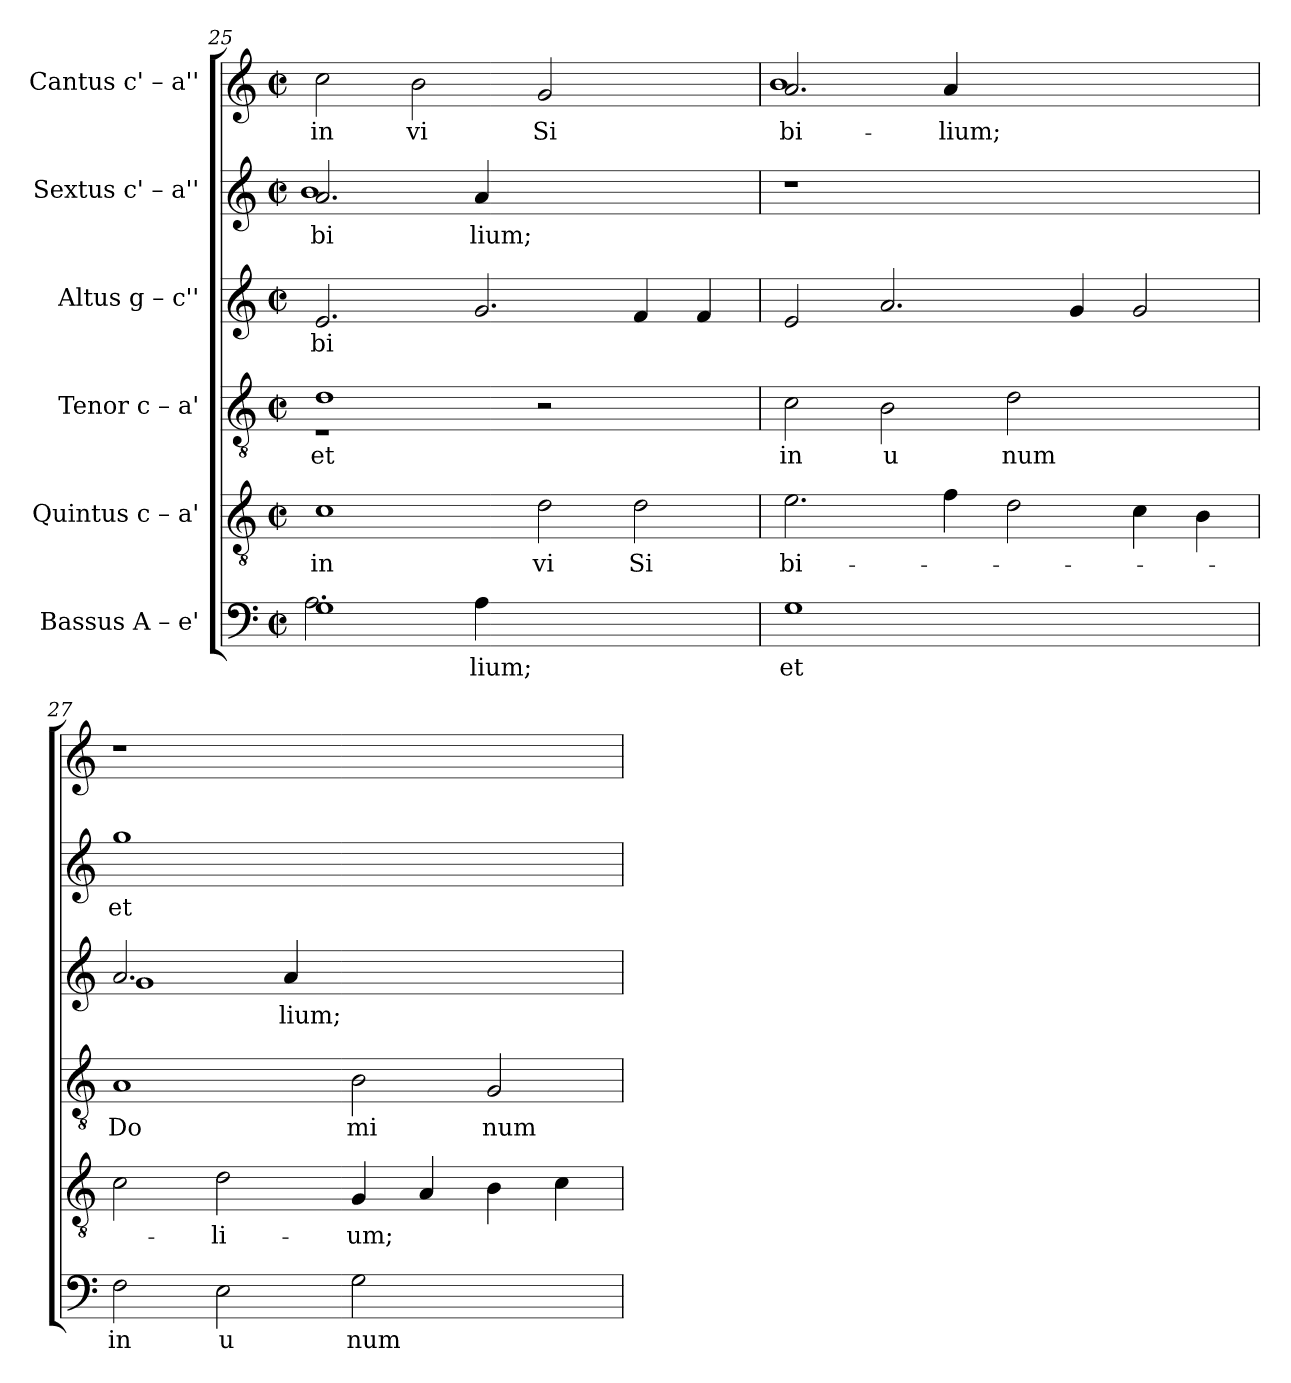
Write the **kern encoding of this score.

**kern	**text	**kern	**text	**kern	**text	**kern	**text	**kern	**text	**kern	**text
*part6	*part6	*part5	*part5	*part4	*part4	*part3	*part3	*part2	*part2	*part1	*part1
*staff6	*staff6	*staff5	*staff5	*staff4	*staff4	*staff3	*staff3	*staff2	*staff2	*staff1	*staff1
*I"Bassus  A – e'	*	*I"Quintus  c – a'	*	*I"Tenor  c – a'	*	*I"Altus  g – c''	*	*I"Sextus  c' – a''	*	*I"Cantus  c' – a''	*
*clefF4	*	*clefGv2	*	*clefGv2	*	*clefG2	*	*clefG2	*	*clefG2	*
*M2/2	*	*M2/2	*	*M2/2	*	*M2/2	*	*M2/2	*	*M2/2	*
*met(c|)	*	*met(c|)	*	*met(c|)	*	*met(c|)	*	*met(c|)	*	*met(c|)	*
=25	=25	=25	=25	=25	=25	=25	=25	=25	=25	=25	=25
*^	*	*	*	*	*	*	*	*	*	*	*
!	!	!	!	!LO:LY:b:cj	!	!LO:LY:b:cj	!	!LO:LY:b:cj	!	!LO:LY:b:cj	!	!LO:LY:b:cj
*	*	*	*	*	*^	*	*	*	*^	*	*	*
1G	2.A\	.	1c	in	1d	1r	et	2.e/	bi	2.a/	1b	bi	2cc\	in
!	!	!	!	!	!	!	!	!	!	!	!	!	!	!LO:LY:b:cj
.	.	.	.	.	.	.	.	.	.	.	.	.	2b\	vi
!	!	!LO:LY:b	!	!	!	!	!	!	!	!	!	!LO:LY:b	!	!
.	4A\	-lium;	.	.	.	.	.	2.g/	.	4a/	.	lium;	.	.
!	!	!	!	!LO:LY:b:cj	!	!	!	!	!	!	!	!	!	!LO:LY:b:cj
1ryy	1ryy	.	2d\	vi	2ryy	2r	.	.	.	1ryy	1ryy	.	2g/	Si
!	!	!	!	!LO:LY:b:cj	!	!	!	!	!	!	!	!	!	!
.	.	.	2d\	Si	2ryy	2ryy	.	4f/	.	.	.	.	2ryy	.
.	.	.	.	.	.	.	.	4f/	.	.	.	.	.	.
*v	*v	*	*	*	*v	*v	*	*	*	*v	*v	*	*	*
!!LO:PB:g=z
=26	=26	=26	=26	=26	=26	=26	=26	=26	=26	=26	=26
!	!LO:LY:b:cj	!	!LO:LY:b:cj	!	!LO:LY:b:cj	!	!	!	!	!	!LO:LY:b:cj
*	*	*	*	*	*	*	*	*	*	*^	*
1G	et	2.e\	bi-	2c\	in	2e/	.	1r	.	2.a/	1b	bi-
!	!	!	!	!	!LO:LY:b:cj	!	!	!	!	!	!	!
.	.	.	.	2B\	u	2.a/	.	.	.	.	.	.
!	!	!	!	!	!	!	!	!	!	!	!	!LO:LY:b
.	.	4f\	.	.	.	.	.	.	.	4a/	.	-lium;
!	!	!	!	!	!LO:LY:b:cj	!	!	!	!	!	!	!
1ryy	.	2d\	.	2d\	num	.	.	1ryy	.	1ryy	1ryy	.
.	.	.	.	.	.	4g/	.	.	.	.	.	.
.	.	4c\	.	2ryy	.	2g/	.	.	.	.	.	.
.	.	4B\	.	.	.	.	.	.	.	.	.	.
*	*	*	*	*	*	*	*	*	*	*v	*v	*
=27	=27	=27	=27	=27	=27	=27	=27	=27	=27	=27	=27
!	!LO:LY:b:cj	!	!	!	!LO:LY:b:cj	!	!	!	!LO:LY:b:cj	!	!
*	*	*	*	*	*	*^	*	*	*	*	*
2F\	in	2c\	.	1A	Do	2.a/	1g	.	1gg	et	1r	.
!	!LO:LY:b:cj	!	!LO:LY:b:cj	!	!	!	!	!	!	!	!	!
2E\	u	2d\	-li-	.	.	.	.	.	.	.	.	.
!	!	!	!	!	!	!	!	!LO:LY:b	!	!	!	!
.	.	.	.	.	.	4a/	.	lium;	.	.	.	.
!	!LO:LY:b:cj	!	!LO:LY:b	!	!LO:LY:b:cj	!	!	!	!	!	!	!
2G\	num	4G/	-um;	2B\	mi	1ryy	1ryy	.	1ryy	.	1ryy	.
.	.	4A/	.	.	.	.	.	.	.	.	.	.
!	!	!	!	!	!LO:LY:b:cj	!	!	!	!	!	!	!
2ryy	.	4B\	.	2G/	num	.	.	.	.	.	.	.
.	.	4c\	.	.	.	.	.	.	.	.	.	.
*	*	*	*	*	*	*v	*v	*	*	*	*	*
=	=	=	=	=	=	=	=	=	=	=	=
*-	*-	*-	*-	*-	*-	*-	*-	*-	*-	*-	*-
